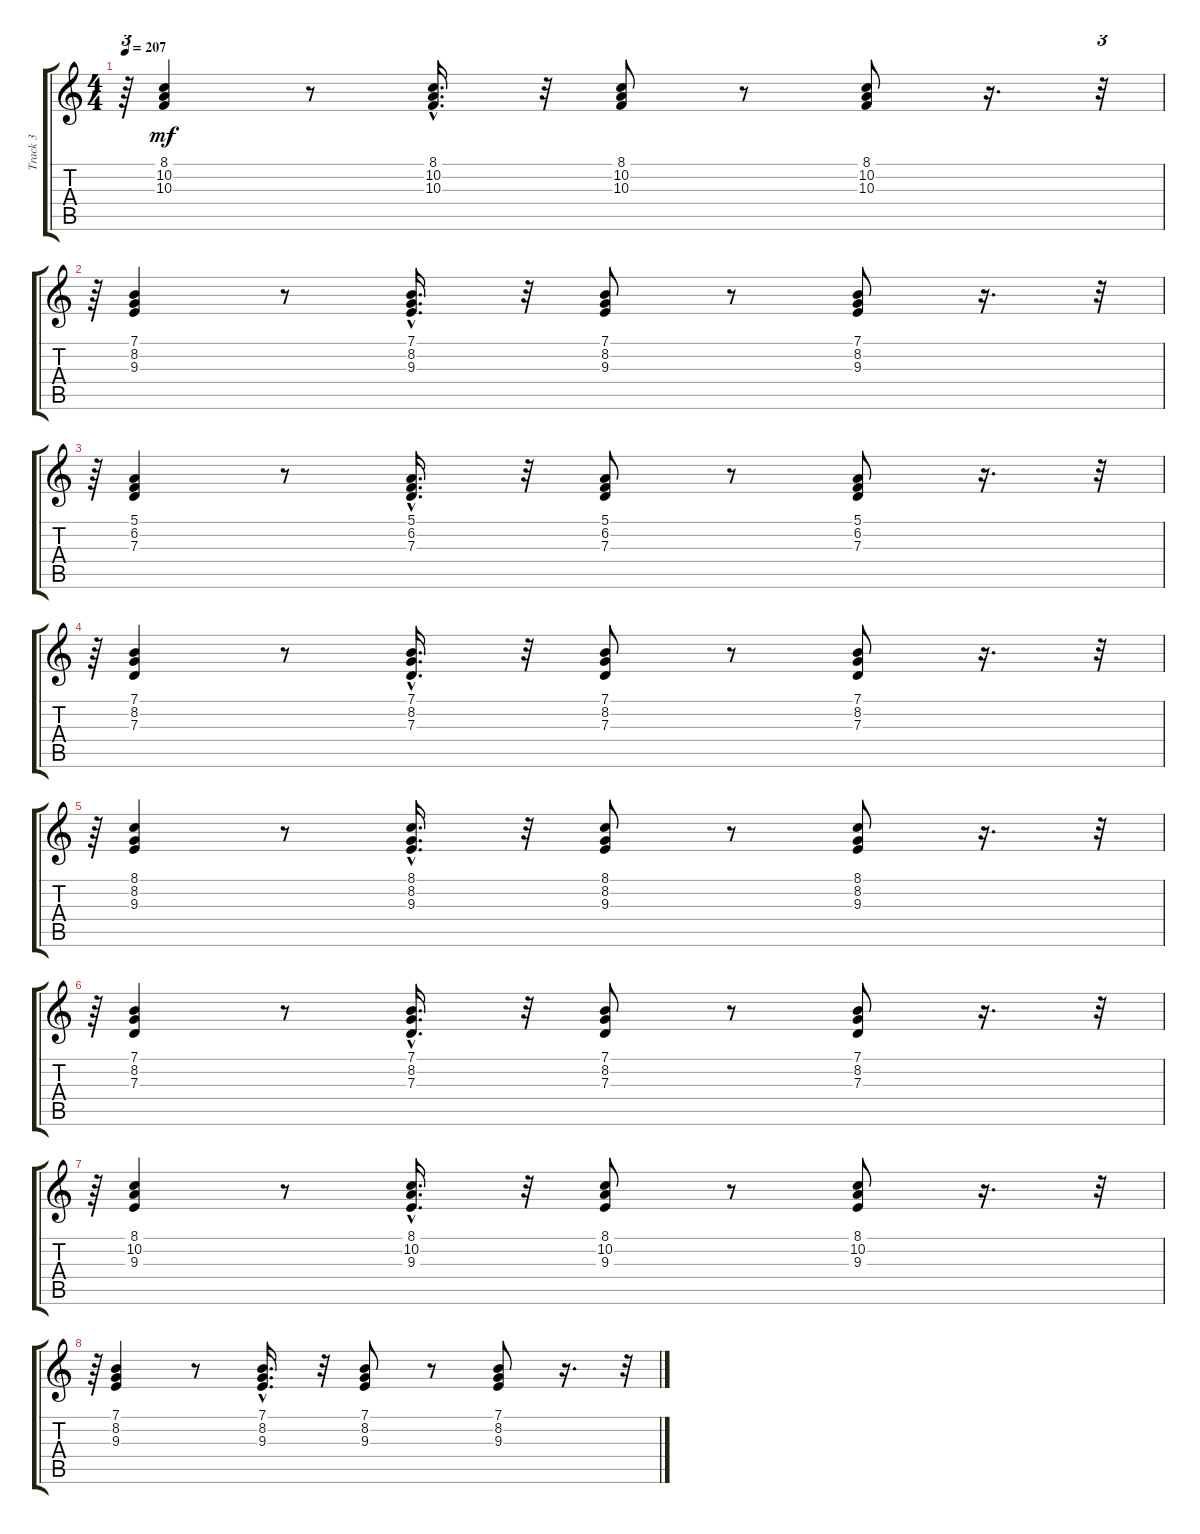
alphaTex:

\track ("Track 3" "Track 3") {instrument acousticgrandpiano}
\staff {score tabs}
\tuning (E4 B3 G3 D3 A2 E2) {hide}
\ts (4 4)
\tempo 207
\clef g2
\ks c
r.64{tu (3 2) dy mf} (8.1 10.2 10.3).4 r.8 (8.1{hac} 10.2{hac} 10.3{hac}).16{d} r.32 (8.1 10.2 10.3).8 r.8 (8.1 10.2 10.3).8 r.16{d} r.32{tu (3 2)} |
r.64{tu (3 2)} (7.1 8.2 9.3).4 r.8 (7.1{hac} 8.2{hac} 9.3{hac}).16{d} r.32 (7.1 8.2 9.3).8 r.8 (7.1 8.2 9.3).8 r.16{d} r.32{tu (3 2)} |
r.64{tu (3 2)} (5.1 6.2 7.3).4 r.8 (5.1{hac} 6.2{hac} 7.3{hac}).16{d} r.32 (5.1 6.2 7.3).8 r.8 (5.1 6.2 7.3).8 r.16{d} r.32{tu (3 2)} |
r.64{tu (3 2)} (7.1 8.2 7.3).4 r.8 (7.1{hac} 8.2{hac} 7.3{hac}).16{d} r.32 (7.1 8.2 7.3).8 r.8 (7.1 8.2 7.3).8 r.16{d} r.32{tu (3 2)} |
r.64{tu (3 2)} (8.1 8.2 9.3).4 r.8 (8.1{hac} 8.2{hac} 9.3{hac}).16{d} r.32 (8.1 8.2 9.3).8 r.8 (8.1 8.2 9.3).8 r.16{d} r.32{tu (3 2)} |
r.64{tu (3 2)} (7.1 8.2 7.3).4 r.8 (7.1{hac} 8.2{hac} 7.3{hac}).16{d} r.32 (7.1 8.2 7.3).8 r.8 (7.1 8.2 7.3).8 r.16{d} r.32{tu (3 2)} |
r.64{tu (3 2)} (8.1 10.2 9.3).4 r.8 (8.1{hac} 10.2{hac} 9.3{hac}).16{d} r.32 (8.1 10.2 9.3).8 r.8 (8.1 10.2 9.3).8 r.16{d} r.32{tu (3 2)} |
r.64{tu (3 2)} (7.1 8.2 9.3).4 r.8 (7.1{hac} 8.2{hac} 9.3{hac}).16{d} r.32 (7.1 8.2 9.3).8 r.8 (7.1 8.2 9.3).8 r.16{d} r.32{tu (3 2)}
